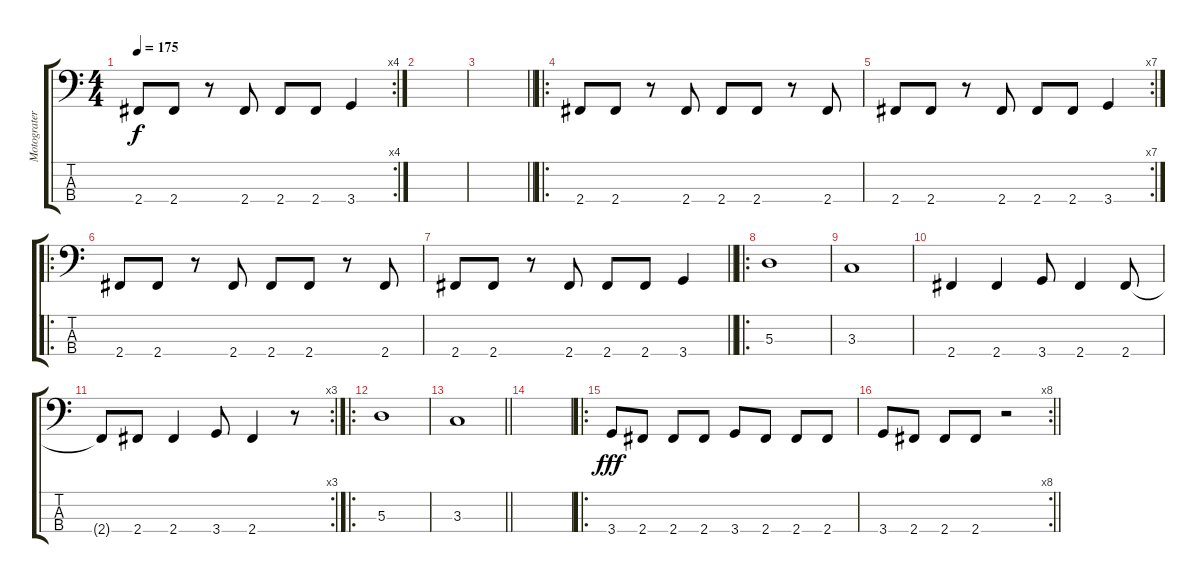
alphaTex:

\track ("Motograter" "Motograter") {instrument slapbass1}
\staff {score tabs}
\tuning (G2 D2 A1 E1) {hide}
\rc 4
\ts (4 4)
\tempo 175
\clef f4
\ks c
2.4.8{dy f} 2.4.8 r.8 2.4.8 2.4.8 2.4.8 3.4.4 |
|
\barLineRight lightlight
|
\ro
2.4.8 2.4.8 r.8 2.4.8 2.4.8 2.4.8 r.8 2.4.8 |
\rc 7
2.4.8 2.4.8 r.8 2.4.8 2.4.8 2.4.8 3.4.4 |
\ro
2.4.8 2.4.8 r.8 2.4.8 2.4.8 2.4.8 r.8 2.4.8 |
\barLineRight lightlight
2.4.8 2.4.8 r.8 2.4.8 2.4.8 2.4.8 3.4.4 |
\ro
5.3.1 |
3.3.1 |
2.4.4 2.4.4 3.4.8 2.4.4 2.4.8 |
\rc 3
2.4{t}.8 2.4.8 2.4.4 3.4.8 2.4.4 r.8 |
\ro
5.3.1 |
\barLineRight lightlight
3.3.1 |
|
\ro
3.4.8{dy fff} 2.4.8 2.4.8 2.4.8 3.4.8 2.4.8 2.4.8 2.4.8 |
\rc 8
\barLineRight lightlight
3.4.8 2.4.8 2.4.8 2.4.8 r.2
